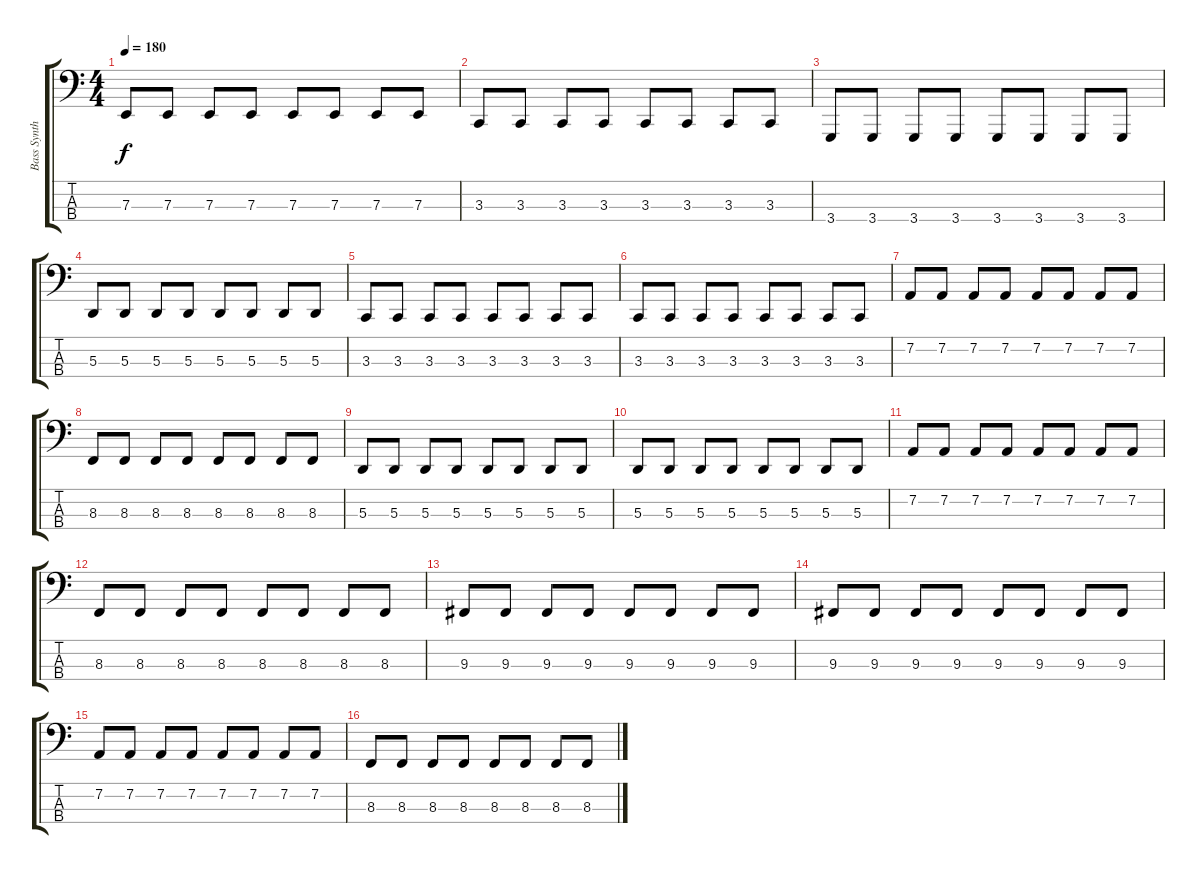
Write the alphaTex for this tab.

\track ("Bass Synth" "Bass Synth") {instrument lead8bassandlead}
\staff {score tabs}
\tuning (G2 D2 A1 E1) {hide}
\ts (4 4)
\tempo 180
\clef f4
\ks c
7.3.8{dy f} 7.3.8 7.3.8 7.3.8 7.3.8 7.3.8 7.3.8 7.3.8 |
3.3.8 3.3.8 3.3.8 3.3.8 3.3.8 3.3.8 3.3.8 3.3.8 |
3.4.8 3.4.8 3.4.8 3.4.8 3.4.8 3.4.8 3.4.8 3.4.8 |
5.3.8 5.3.8 5.3.8 5.3.8 5.3.8 5.3.8 5.3.8 5.3.8 |
3.3.8 3.3.8 3.3.8 3.3.8 3.3.8 3.3.8 3.3.8 3.3.8 |
3.3.8 3.3.8 3.3.8 3.3.8 3.3.8 3.3.8 3.3.8 3.3.8 |
7.2.8 7.2.8 7.2.8 7.2.8 7.2.8 7.2.8 7.2.8 7.2.8 |
8.3.8 8.3.8 8.3.8 8.3.8 8.3.8 8.3.8 8.3.8 8.3.8 |
5.3.8 5.3.8 5.3.8 5.3.8 5.3.8 5.3.8 5.3.8 5.3.8 |
5.3.8 5.3.8 5.3.8 5.3.8 5.3.8 5.3.8 5.3.8 5.3.8 |
7.2.8 7.2.8 7.2.8 7.2.8 7.2.8 7.2.8 7.2.8 7.2.8 |
8.3.8 8.3.8 8.3.8 8.3.8 8.3.8 8.3.8 8.3.8 8.3.8 |
9.3.8 9.3.8 9.3.8 9.3.8 9.3.8 9.3.8 9.3.8 9.3.8 |
9.3.8 9.3.8 9.3.8 9.3.8 9.3.8 9.3.8 9.3.8 9.3.8 |
7.2.8 7.2.8 7.2.8 7.2.8 7.2.8 7.2.8 7.2.8 7.2.8 |
8.3.8 8.3.8 8.3.8 8.3.8 8.3.8 8.3.8 8.3.8 8.3.8
